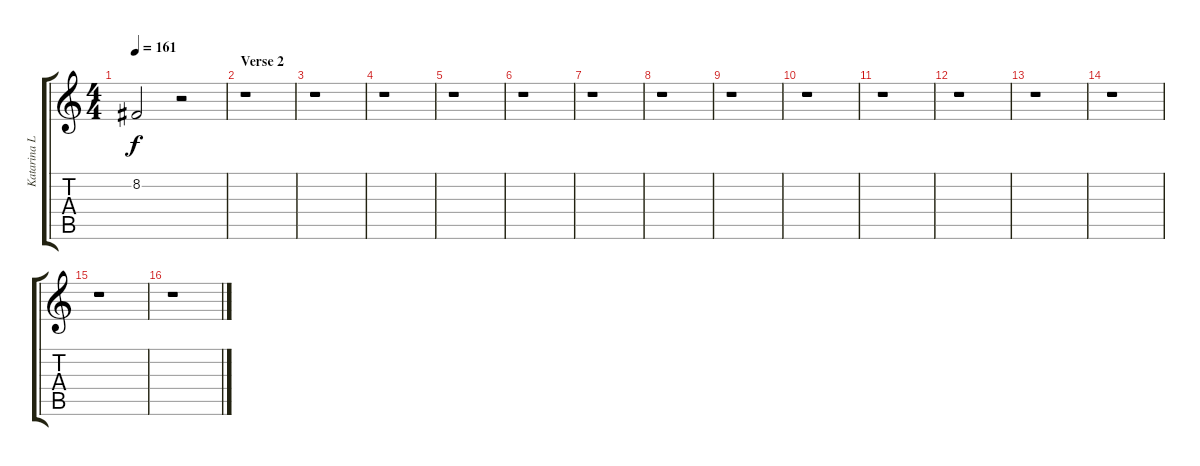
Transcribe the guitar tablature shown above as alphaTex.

\track ("Katarina Lilja" "Katarina L") {instrument altosax}
\staff {score tabs}
\tuning (Eb4 Bb3 Gb3 Db3 Ab2 Eb2) {hide}
\ts (4 4)
\tempo 161
\clef g2
\ks c
8.2{t}.2{dy f} r.2 |
\section ("" "Verse 2")
r.1 |
r.1 |
r.1 |
r.1 |
r.1 |
r.1 |
r.1 |
r.1 |
r.1 |
r.1 |
r.1 |
r.1 |
r.1 |
r.1 |
r.1
